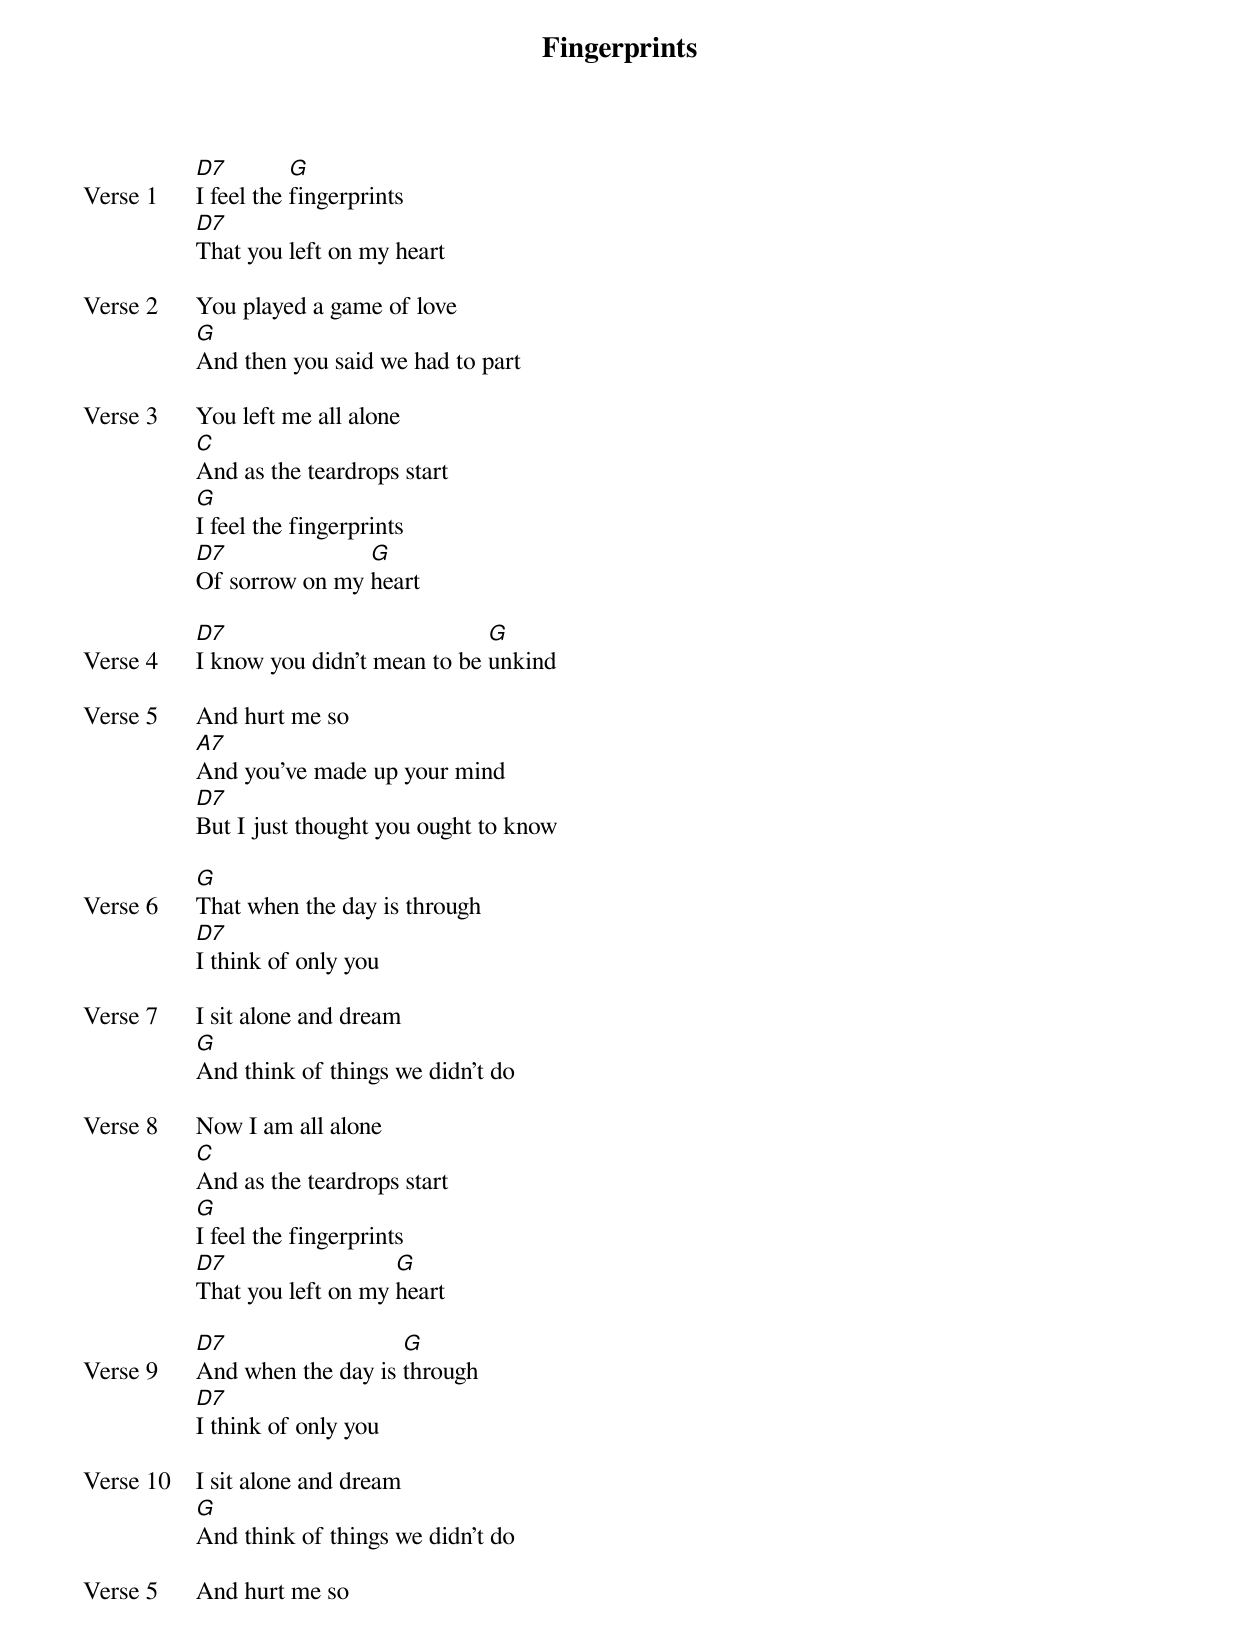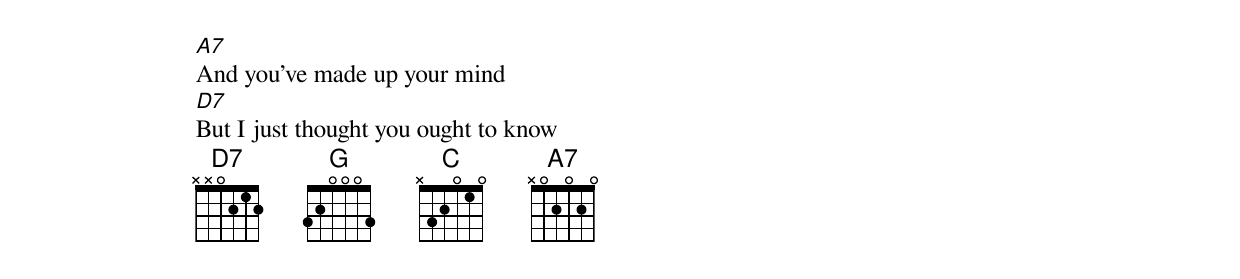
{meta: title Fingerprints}
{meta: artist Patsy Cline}
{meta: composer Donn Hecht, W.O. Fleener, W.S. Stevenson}

{start_of_verse: Verse 1}
[D7]I feel the [G]fingerprints
[D7]That you left on my heart
{end_of_verse}

{start_of_verse: Verse 2}
You played a game of love
[G]And then you said we had to part
{end_of_verse}

{start_of_verse: Verse 3}
You left me all alone
[C]And as the teardrops start
[G]I feel the fingerprints
[D7]Of sorrow on my [G]heart
{end_of_verse}

{start_of_verse: Verse 4}
[D7]I know you didn't mean to be [G]unkind
{end_of_verse}

{start_of_verse: Verse 5}
And hurt me so
[A7]And you've made up your mind
[D7]But I just thought you ought to know
{end_of_verse}

{start_of_verse: Verse 6}
[G]That when the day is through
[D7]I think of only you
{end_of_verse}

{start_of_verse: Verse 7}
I sit alone and dream
[G]And think of things we didn't do
{end_of_verse}

{start_of_verse: Verse 8}
Now I am all alone
[C]And as the teardrops start
[G]I feel the fingerprints
[D7]That you left on my [G]heart
{end_of_verse}

{start_of_verse: Verse 9}
[D7]And when the day is [G]through
[D7]I think of only you
{end_of_verse}

{start_of_verse: Verse 10}
I sit alone and dream
[G]And think of things we didn't do
{end_of_verse}

{start_of_verse: Verse 5}
And hurt me so
[A7]And you've made up your mind
[D7]But I just thought you ought to know
{end_of_verse}
